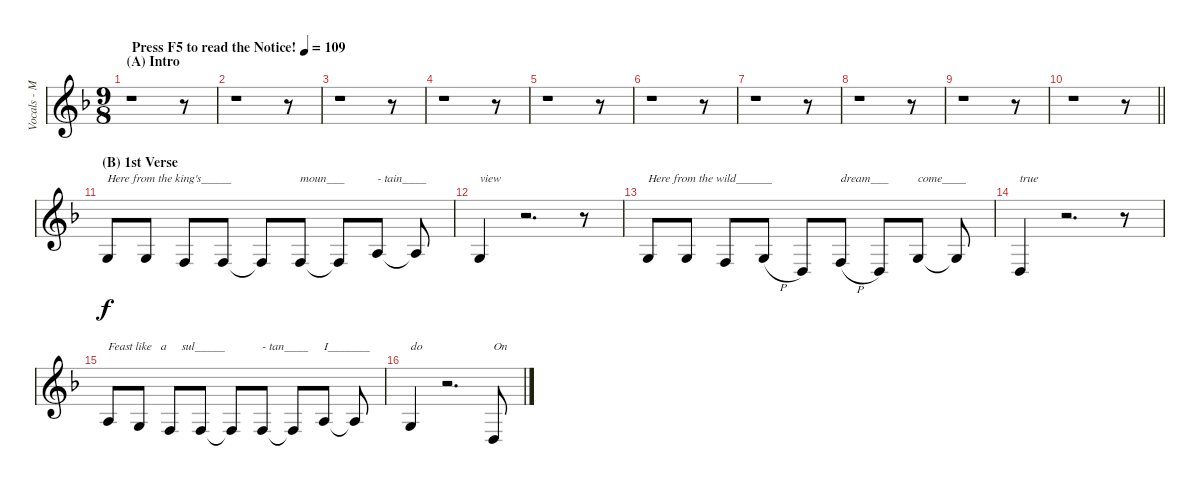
\track ("Vocals - Maynard" "Vocals - M") {instrument tuba}
\staff {score}
\tuning (E4 B3 G3 D3 A2 E2) {hide}
\ts (9 8)
\section ("" "(A) Intro")
\tempo (109 "Press F5 to read the Notice!")
\clef g2
\ks dminor
r.1{dy f instrument tuba} r.8 |
r.1 r.8 |
r.1 r.8 |
r.1 r.8 |
r.1 r.8 |
r.1 r.8 |
r.1 r.8 |
r.1 r.8 |
r.1 r.8 |
\barLineRight lightlight
r.1 r.8 |
\section ("" "(B) 1st Verse")
0.3.8{txt "Here from the king's_____"} 0.3.8{beam split} 3.4.8{beam merge} 3.4.8{beam split} 3.4{t}.8{beam merge} 3.4.8{txt "moun___" beam split} 3.4{t}.8{beam merge} 2.3.8{txt "- tain____" beam split} 2.3{t}.8 |
0.3.4{txt "view"} r.2{d} r.8 |
0.3.8{txt "Here from the wild______"} 0.3.8{beam split} 3.4.8{beam merge} 5.4{h}.8{beam split} 0.4.8{beam merge} 3.4{h}.8{txt "dream___" beam split} 0.4.8{beam merge} 0.3.8{txt "come____" beam split} 0.3{t}.8 |
0.4.4{txt "true"} r.2{d} r.8 |
2.3.8{txt "Feast like   a     sul_____"} 0.3.8{beam split} 3.4.8{beam merge} 3.4.8{beam split} 3.4{t}.8{beam merge} 3.4.8{txt "- tan____" beam split} 3.4{t}.8{beam merge} 2.3.8{txt "I_______" beam split} 2.3{t}.8 |
0.3.4{txt "do"} r.2{d} 0.4.8{txt "On"}
